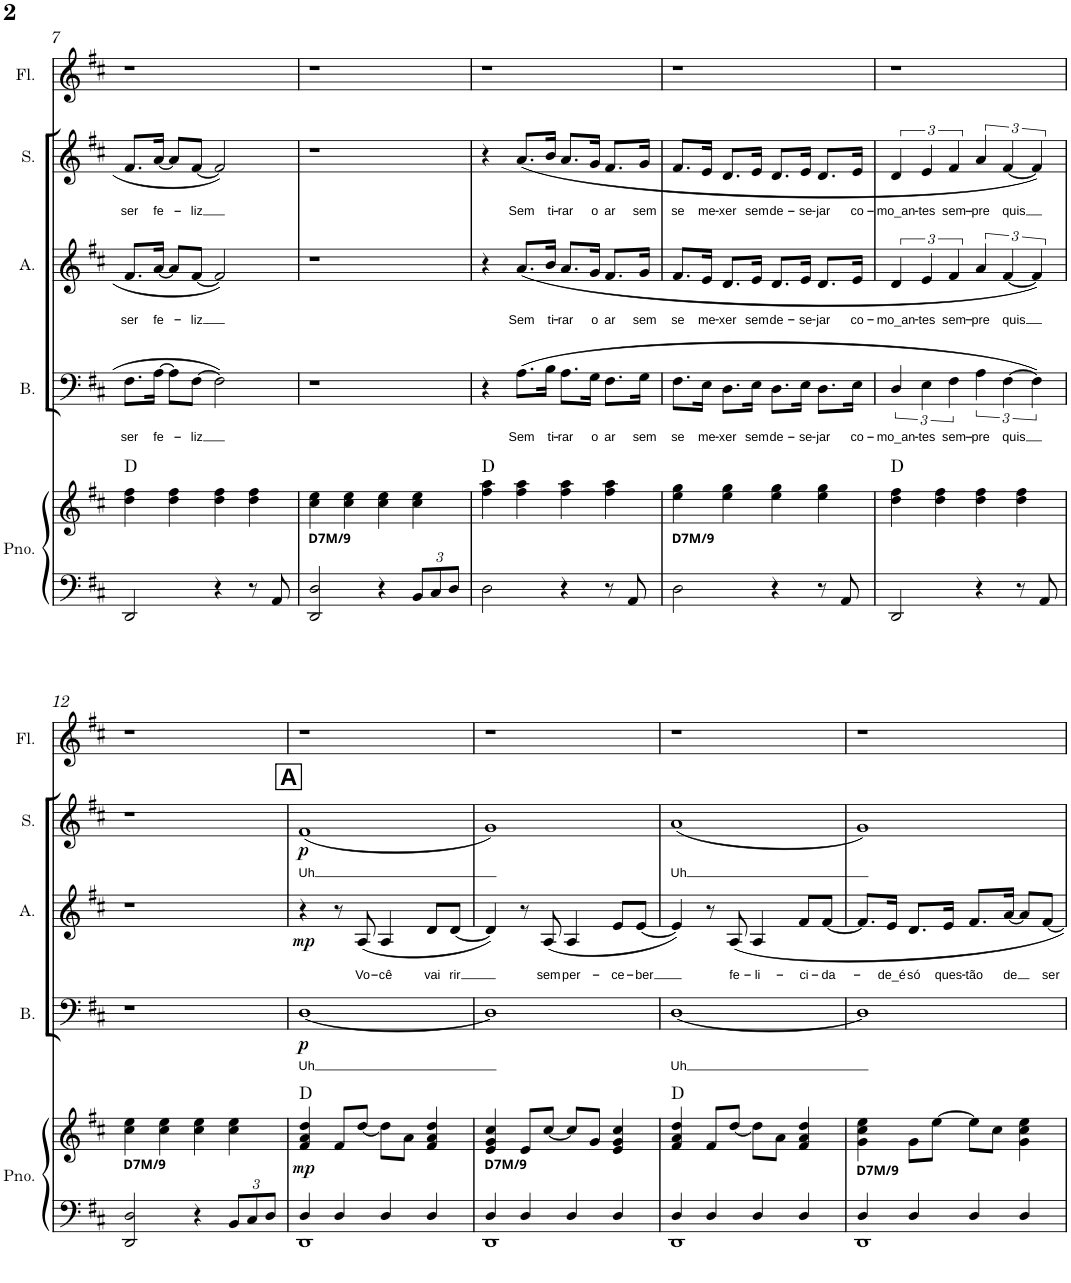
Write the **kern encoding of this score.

**kern	**kern	**dynam	**harte	**kern	**text	**dynam	**kern	**text	**dynam	**kern	**text	**dynam	**kern
*part5	*part5	*part5	*part5	*part4	*part4	*part4	*part3	*part3	*part3	*part2	*part2	*part2	*part1
*staff6	*staff5	*staff5/6	*	*staff4	*staff4	*staff4	*staff3	*staff3	*staff3	*staff2	*staff2	*staff2	*staff1
*I"Piano	*	*	*	*I"Barítono	*	*	*I"Alto	*	*	*I"Soprano	*	*	*I"Flute
*I'Pno.	*	*	*	*I'B.	*	*	*I'A.	*	*	*I'S.	*	*	*I'Fl.
!!LO:PB:g=z
*clefF4	*clefG2	*	*	*clefF4	*	*	*clefG2	*	*	*clefG2	*	*	*clefG2
*k[f#c#]	*k[f#c#]	*	*	*k[f#c#]	*	*	*k[f#c#]	*	*	*k[f#c#]	*	*	*k[f#c#]
*D:	*D:	*	*	*D:	*	*	*D:	*	*	*D:	*	*	*D:
*M4/4	*M4/4	*	*	*M4/4	*	*	*M4/4	*	*	*M4/4	*	*	*M4/4
=7	=7	=7	=7	=7	=7	=7	=7	=7	=7	=7	=7	=7	=7
!	!	!	!	!	!LO:LY:b	!	!	!LO:LY:b	!	!	!LO:LY:b	!	!
2DD/	4dd\ 4ff#\	.	D:maj	8.F#\L	ser	.	8.f#/L	ser	.	8.f#/L	ser	.	1r
!	!	!	!	!	!LO:LY:b	!	!	!LO:LY:b	!	!	!LO:LY:b	!	!
.	.	.	.	[>16A\Jk	fe-	.	[<16a/Jk	fe-	.	[<16a/Jk	fe-	.	.
.	4dd\ 4ff#\	.	.	8A\L]	.	.	8a/L]	.	.	8a/L]	.	.	.
!	!	!	!	!	!LO:LY:b	!	!	!LO:LY:b	!	!	!LO:LY:b	!	!
.	.	.	.	[>8F#\J	-liz	.	[<8f#/J	-liz	.	[<8f#/J	-liz	.	.
4r	4dd\ 4ff#\	.	.	2F#\]	.	.	2f#/]	.	.	2f#/]	.	.	.
8r	4dd\ 4ff#\	.	.	.	.	.	.	.	.	.	.	.	.
8AA/	.	.	.	.	.	.	.	.	.	.	.	.	.
=8	=8	=8	=8	=8	=8	=8	=8	=8	=8	=8	=8	=8	=8
!	!LO:TX:b:B:t=D7M/9	!	!	!	!	!	!	!	!	!	!	!	!
2DD/ 2D/	4cc#\ 4ee\	.	.	1r	.	.	1r	.	.	1r	.	.	1r
.	4cc#\ 4ee\	.	.	.	.	.	.	.	.	.	.	.	.
4r	4cc#\ 4ee\	.	.	.	.	.	.	.	.	.	.	.	.
*Xbrackettup	*	*	*	*	*	*	*	*	*	*	*	*	*
12BB/L	4cc#\ 4ee\	.	.	.	.	.	.	.	.	.	.	.	.
12C#/	.	.	.	.	.	.	.	.	.	.	.	.	.
12D/J	.	.	.	.	.	.	.	.	.	.	.	.	.
=9	=9	=9	=9	=9	=9	=9	=9	=9	=9	=9	=9	=9	=9
2D\	4ff#\ 4aa\	.	D:maj	4r	.	.	4r	.	.	4r	.	.	1r
!	!	!	!	!	!LO:LY:b	!	!	!LO:LY:b	!	!	!LO:LY:b	!	!
.	4ff#\ 4aa\	.	.	(8.A\L	Sem	.	(8.a/L	Sem	.	(8.a/L	Sem	.	.
!	!	!	!	!	!LO:LY:b	!	!	!LO:LY:b	!	!	!LO:LY:b	!	!
.	.	.	.	16B\Jk	ti-	.	16b/Jk	ti-	.	16b/Jk	ti-	.	.
!	!	!	!	!	!LO:LY:b	!	!	!LO:LY:b	!	!	!LO:LY:b	!	!
4r	4ff#\ 4aa\	.	.	8.A\L	-rar	.	8.a/L	-rar	.	8.a/L	-rar	.	.
!	!	!	!	!	!LO:LY:b	!	!	!LO:LY:b	!	!	!LO:LY:b	!	!
.	.	.	.	16G\Jk	o	.	16g/Jk	o	.	16g/Jk	o	.	.
!	!	!	!	!	!LO:LY:b	!	!	!LO:LY:b	!	!	!LO:LY:b	!	!
8r	4ff#\ 4aa\	.	.	8.F#\L	ar	.	8.f#/L	ar	.	8.f#/L	ar	.	.
8AA/	.	.	.	.	.	.	.	.	.	.	.	.	.
!	!	!	!	!	!LO:LY:b	!	!	!LO:LY:b	!	!	!LO:LY:b	!	!
.	.	.	.	16G\Jk	sem	.	16g/Jk	sem	.	16g/Jk	sem	.	.
=10	=10	=10	=10	=10	=10	=10	=10	=10	=10	=10	=10	=10	=10
!	!LO:TX:b:B:t=D7M/9	!	!	!	!	!	!	!	!	!	!	!	!
!	!	!	!	!	!LO:LY:b	!	!	!LO:LY:b	!	!	!LO:LY:b	!	!
2D\	4ee\ 4gg\	.	.	8.F#\L	se	.	8.f#/L	se	.	8.f#/L	se	.	1r
!	!	!	!	!	!LO:LY:b	!	!	!LO:LY:b	!	!	!LO:LY:b	!	!
.	.	.	.	16E\Jk	me-	.	16e/Jk	me-	.	16e/Jk	me-	.	.
!	!	!	!	!	!LO:LY:b	!	!	!LO:LY:b	!	!	!LO:LY:b	!	!
.	4ee\ 4gg\	.	.	8.D\L	-xer	.	8.d/L	-xer	.	8.d/L	-xer	.	.
!	!	!	!	!	!LO:LY:b	!	!	!LO:LY:b	!	!	!LO:LY:b	!	!
.	.	.	.	16E\Jk	sem	.	16e/Jk	sem	.	16e/Jk	sem	.	.
!	!	!	!	!	!LO:LY:b	!	!	!LO:LY:b	!	!	!LO:LY:b	!	!
4r	4ee\ 4gg\	.	.	8.D\L	de-	.	8.d/L	de-	.	8.d/L	de-	.	.
!	!	!	!	!	!LO:LY:b	!	!	!LO:LY:b	!	!	!LO:LY:b	!	!
.	.	.	.	16E\Jk	-se-	.	16e/Jk	-se-	.	16e/Jk	-se-	.	.
!	!	!	!	!	!LO:LY:b	!	!	!LO:LY:b	!	!	!LO:LY:b	!	!
8r	4ee\ 4gg\	.	.	8.D\L	-jar	.	8.d/L	-jar	.	8.d/L	-jar	.	.
8AA/	.	.	.	.	.	.	.	.	.	.	.	.	.
!	!	!	!	!	!LO:LY:b	!	!	!LO:LY:b	!	!	!LO:LY:b	!	!
.	.	.	.	16E\Jk	co-	.	16e/Jk	co-	.	16e/Jk	co-	.	.
=11	=11	=11	=11	=11	=11	=11	=11	=11	=11	=11	=11	=11	=11
!	!	!	!	!	!LO:LY:b	!	!	!LO:LY:b	!	!	!LO:LY:b	!	!
2DD/	4dd\ 4ff#\	.	D:maj	6D/	-mo_an-	.	6d/	-mo_an-	.	6d/	-mo_an-	.	1r
!	!	!	!	!	!LO:LY:b	!	!	!LO:LY:b	!	!	!LO:LY:b	!	!
.	.	.	.	6E\	-tes	.	6e/	-tes	.	6e/	-tes	.	.
.	4dd\ 4ff#\	.	.	.	.	.	.	.	.	.	.	.	.
!	!	!	!	!	!LO:LY:b	!	!	!LO:LY:b	!	!	!LO:LY:b	!	!
.	.	.	.	6F#\	sem-	.	6f#/	sem-	.	6f#/	sem-	.	.
!	!	!	!	!	!LO:LY:b	!	!	!LO:LY:b	!	!	!LO:LY:b	!	!
4r	4dd\ 4ff#\	.	.	6A\	-pre	.	6a/	-pre	.	6a/	-pre	.	.
!	!	!	!	!	!LO:LY:b	!	!	!LO:LY:b	!	!	!LO:LY:b	!	!
.	.	.	.	[>6F#\	quis	.	[<6f#/	quis	.	[<6f#/	quis	.	.
8r	4dd\ 4ff#\	.	.	.	.	.	.	.	.	.	.	.	.
.	.	.	.	6F#\])	.	.	6f#/])	.	.	6f#/])	.	.	.
8AA/	.	.	.	.	.	.	.	.	.	.	.	.	.
!!LO:LB:g=z
=12	=12	=12	=12	=12	=12	=12	=12	=12	=12	=12	=12	=12	=12
!	!LO:TX:b:B:t=D7M/9	!	!	!	!	!	!	!	!	!	!	!	!
2DD/ 2D/	4cc#\ 4ee\	.	.	1r	.	.	1r	.	.	1r	.	.	1r
.	4cc#\ 4ee\	.	.	.	.	.	.	.	.	.	.	.	.
4r	4cc#\ 4ee\	.	.	.	.	.	.	.	.	.	.	.	.
12BB/L	4cc#\ 4ee\	.	.	.	.	.	.	.	.	.	.	.	.
12C#/	.	.	.	.	.	.	.	.	.	.	.	.	.
12D/J	.	.	.	.	.	.	.	.	.	.	.	.	.
!!LO:REH:place=s1:b:B:cj:fs=15.141:t=A
=13	=13	=13	=13	=13	=13	=13	=13	=13	=13	=13	=13	=13	=13
*^	*	*	*	*	*	*	*	*	*	*	*	*	*
!	!	!	!LO:DY:b	!	!	!LO:LY:b	!LO:DY:b	!	!	!LO:DY:b	!	!LO:LY:b	!LO:DY:b	!
4D/	1DD	4f#/ 4a/ 4dd/	mp	D:maj	[<1D	Uh	p	4r	.	mp	(1f#	Uh	p	1r
4D/	.	8f#/L	.	.	.	.	.	8r	.	.	.	.	.	.
!	!	!	!	!	!	!	!	!	!LO:LY:b	!	!	!	!	!
.	.	[<8dd/J	.	.	.	.	.	(8A/	Vo-	.	.	.	.	.
!	!	!	!	!	!	!	!	!	!LO:LY:b	!	!	!	!	!
4D/	.	8dd\L]	.	.	.	.	.	4A/	-cê	.	.	.	.	.
.	.	8a\J	.	.	.	.	.	.	.	.	.	.	.	.
!	!	!	!	!	!	!	!	!	!LO:LY:b	!	!	!	!	!
4D/	.	4f#/ 4a/ 4dd/	.	.	.	.	.	8d/L	vai	.	.	.	.	.
!	!	!	!	!	!	!	!	!	!LO:LY:b	!	!	!	!	!
.	.	.	.	.	.	.	.	[<8d/J	rir	.	.	.	.	.
=14	=14	=14	=14	=14	=14	=14	=14	=14	=14	=14	=14	=14	=14	=14
!	!	!LO:TX:b:B:t=D7M/9	!	!	!	!	!	!	!	!	!	!	!	!
4D/	1DD	4e/ 4g/ 4cc#/	.	.	1D]	.	.	4d/])	.	.	1g)	.	.	1r
4D/	.	8e/L	.	.	.	.	.	8r	.	.	.	.	.	.
!	!	!	!	!	!	!	!	!	!LO:LY:b	!	!	!	!	!
.	.	[<8cc#/J	.	.	.	.	.	(8A/	sem	.	.	.	.	.
!	!	!	!	!	!	!	!	!	!LO:LY:b	!	!	!	!	!
4D/	.	8cc#/L]	.	.	.	.	.	4A/	per-	.	.	.	.	.
.	.	8g/J	.	.	.	.	.	.	.	.	.	.	.	.
!	!	!	!	!	!	!	!	!	!LO:LY:b	!	!	!	!	!
4D/	.	4e/ 4g/ 4cc#/	.	.	.	.	.	8e/L	-ce-	.	.	.	.	.
!	!	!	!	!	!	!	!	!	!LO:LY:b	!	!	!	!	!
.	.	.	.	.	.	.	.	[<8e/J	-ber	.	.	.	.	.
=15	=15	=15	=15	=15	=15	=15	=15	=15	=15	=15	=15	=15	=15	=15
!	!	!	!	!	!	!LO:LY:b	!	!	!	!	!	!LO:LY:b	!	!
4D/	1DD	4f#/ 4a/ 4dd/	.	D:maj	[<1D	Uh	.	4e/])	.	.	(1a	Uh	.	1r
4D/	.	8f#/L	.	.	.	.	.	8r	.	.	.	.	.	.
!	!	!	!	!	!	!	!	!	!LO:LY:b	!	!	!	!	!
.	.	[<8dd/J	.	.	.	.	.	8A/	fe-	.	.	.	.	.
!	!	!	!	!	!	!	!	!	!LO:LY:b	!	!	!	!	!
4D/	.	8dd\L]	.	.	.	.	.	4A/	-li-	.	.	.	.	.
.	.	8a\J	.	.	.	.	.	.	.	.	.	.	.	.
!	!	!	!	!	!	!	!	!	!LO:LY:b	!	!	!	!	!
4D/	.	4f#/ 4a/ 4dd/	.	.	.	.	.	8f#/L	-ci-	.	.	.	.	.
!	!	!	!	!	!	!	!	!	!LO:LY:b	!	!	!	!	!
.	.	.	.	.	.	.	.	[<8f#/J	-da-	.	.	.	.	.
=16	=16	=16	=16	=16	=16	=16	=16	=16	=16	=16	=16	=16	=16	=16
!	!	!LO:TX:b:B:t=D7M/9	!	!	!	!	!	!	!	!	!	!	!	!
4D/	1DD	4g\ 4cc#\ 4ee\	.	.	1D]	.	.	8.f#/L]	.	.	1g)	.	.	1r
!	!	!	!	!	!	!	!	!	!LO:LY:b	!	!	!	!	!
.	.	.	.	.	.	.	.	16e/Jk	-de_é	.	.	.	.	.
!	!	!	!	!	!	!	!	!	!LO:LY:b	!	!	!	!	!
4D/	.	8g\L	.	.	.	.	.	8.d/L	só	.	.	.	.	.
.	.	[>8ee\J	.	.	.	.	.	.	.	.	.	.	.	.
!	!	!	!	!	!	!	!	!	!LO:LY:b	!	!	!	!	!
.	.	.	.	.	.	.	.	16e/Jk	ques-	.	.	.	.	.
!	!	!	!	!	!	!	!	!	!LO:LY:b	!	!	!	!	!
4D/	.	8ee\L]	.	.	.	.	.	8.f#/L	-tão	.	.	.	.	.
.	.	8cc#\J	.	.	.	.	.	.	.	.	.	.	.	.
!	!	!	!	!	!	!	!	!	!LO:LY:b	!	!	!	!	!
.	.	.	.	.	.	.	.	[<16a/Jk	de	.	.	.	.	.
4D/	.	4g\ 4cc#\ 4ee\	.	.	.	.	.	8a/L]	.	.	.	.	.	.
!	!	!	!	!	!	!	!	!	!LO:LY:b	!	!	!	!	!
.	.	.	.	.	.	.	.	[<8f#/J	ser	.	.	.	.	.
*v	*v	*	*	*	*	*	*	*	*	*	*	*	*	*
=	=	=	=	=	=	=	=	=	=	=	=	=	=
*-	*-	*-	*-	*-	*-	*-	*-	*-	*-	*-	*-	*-	*-
